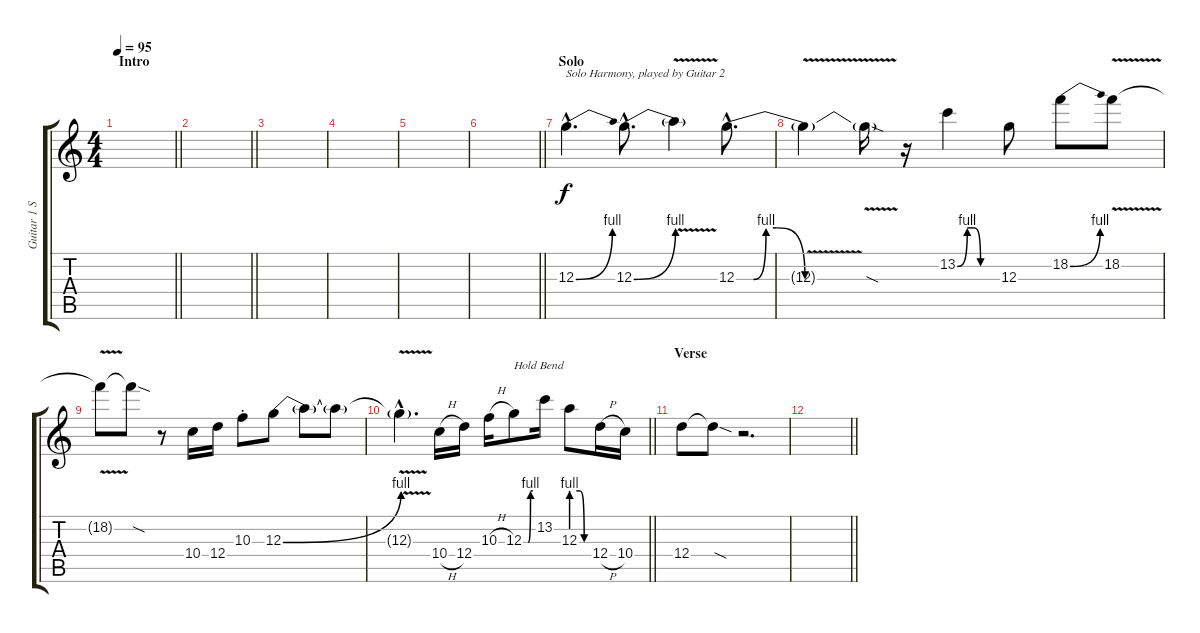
\track ("Guitar 1 Solo" "Guitar 1 S") {instrument distortionguitar}
\staff {score tabs}
\tuning (E4 B3 G3 D3 A2 E2) {hide}
\ts (4 4)
\section ("" "Intro")
\tempo 95
\clef g2
\barLineRight lightlight
\ks c
|
\barLineRight lightlight
|
|
|
|
\barLineRight lightlight
|
\section ("" "Solo")
12.3{be (bend 0 0 60 4) hac}.4{d txt "Solo Harmony, played by Guitar 2"} 12.3{be (bend 0 0 60 4) hac}.8{d} 12.3{v t}.4 12.3{be (custom 0 0 15 0 26 4 35 4 60 0) hac}.8{d} |
12.3{v t}.4 12.3{sod t}.16 r.16 13.2{be (custom 0 0 15 4 25 4 35 0 60 0)}.4 12.3.8 18.2{be (bend 0 0 60 4)}.8 18.2{v}.8 |
18.2{t}.8 18.2{sod t}.8 r.8 10.4.16 12.4.16 10.3{st}.8 12.3{be (bend 0 0 60 4)}.8 12.3{t}.8 12.3{t}.8 |
\barLineRight lightlight
12.3{v hac t}.4{d} 10.4{h}.16 12.4.16 10.3{h}.16 12.3{be (custom 0 0 30 0 45 4 60 4)}.8{txt "Hold Bend"} 13.2.16 12.3{be (custom 0 4 30 4 45 0 60 0)}.8 12.4{h}.16 10.4.16 |
\section ("" "Verse")
12.4.8 12.4{sod t}.8 r.2{d} |
\barLineRight lightlight
